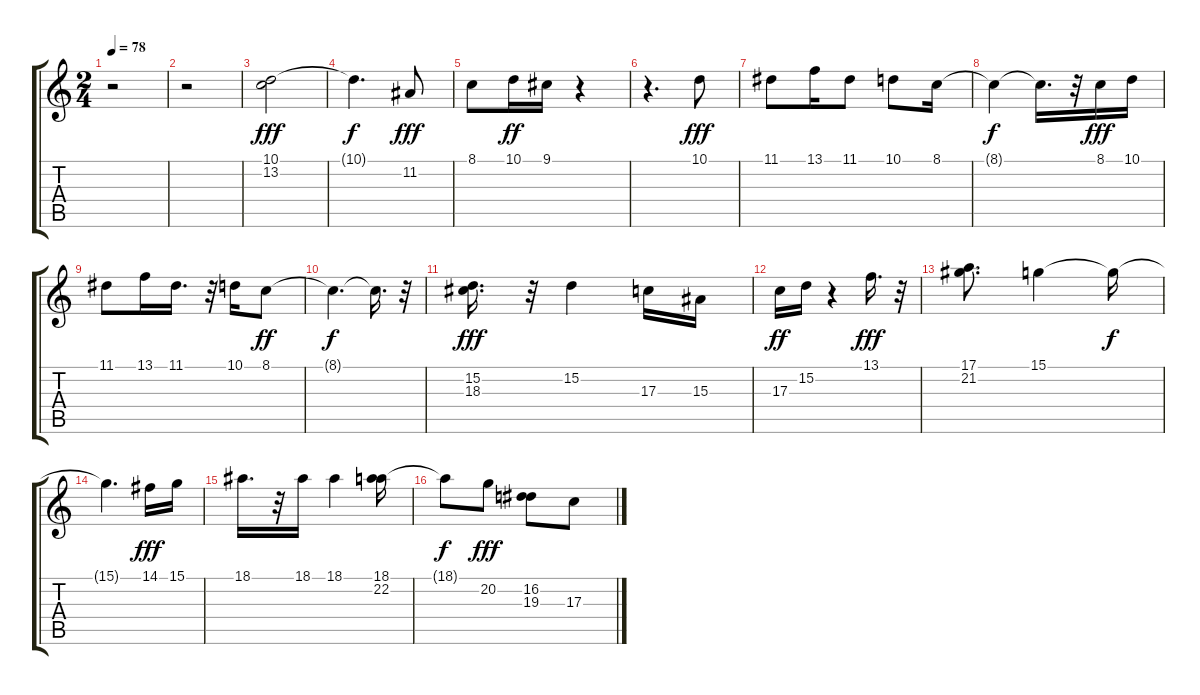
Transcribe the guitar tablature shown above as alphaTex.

\track "" {instrument frenchhorn}
\staff {score tabs}
\tuning (E4 B3 G3 D3 A2 E2) {hide}
\ts (2 4)
\tempo 78
\clef g2
\ks c
r.2{dy fff} |
r.2 |
(10.1 13.2).2 |
10.1{t}.4{d dy f} 11.2.8{dy fff} |
8.1.8 10.1.16{dy ff} 9.1.16 r.4 |
r.4{d} 10.1.8{dy fff} |
11.1.8 13.1.16 11.1.8 10.1.8 8.1.16 |
8.1{t}.4{dy f} 8.1{t}.16{d} r.32 8.1.16{dy fff} 10.1.16 |
11.1.8 13.1.16 11.1.16{d} r.32 10.1.16 8.1.8{dy ff} |
8.1{t}.4{d dy f} 8.1{t}.16{d} r.32 |
(15.2 18.3).16{d dy fff} r.32 15.2.4 17.3.16 15.3.16 |
17.3.16{dy ff} 15.2.16 r.4 13.1.16{d dy fff} r.32 |
(17.1 21.2).8{d} 15.1.4 15.1{t}.16{dy f} |
15.1{t}.4{d} 14.1.16{dy fff} 15.1.16 |
18.1.16{d} r.32 18.1.16 18.1.4 (18.1 22.2).16 |
18.1{t}.8{dy f} 20.2.8{dy fff} (16.2 19.3).8 17.3.8
